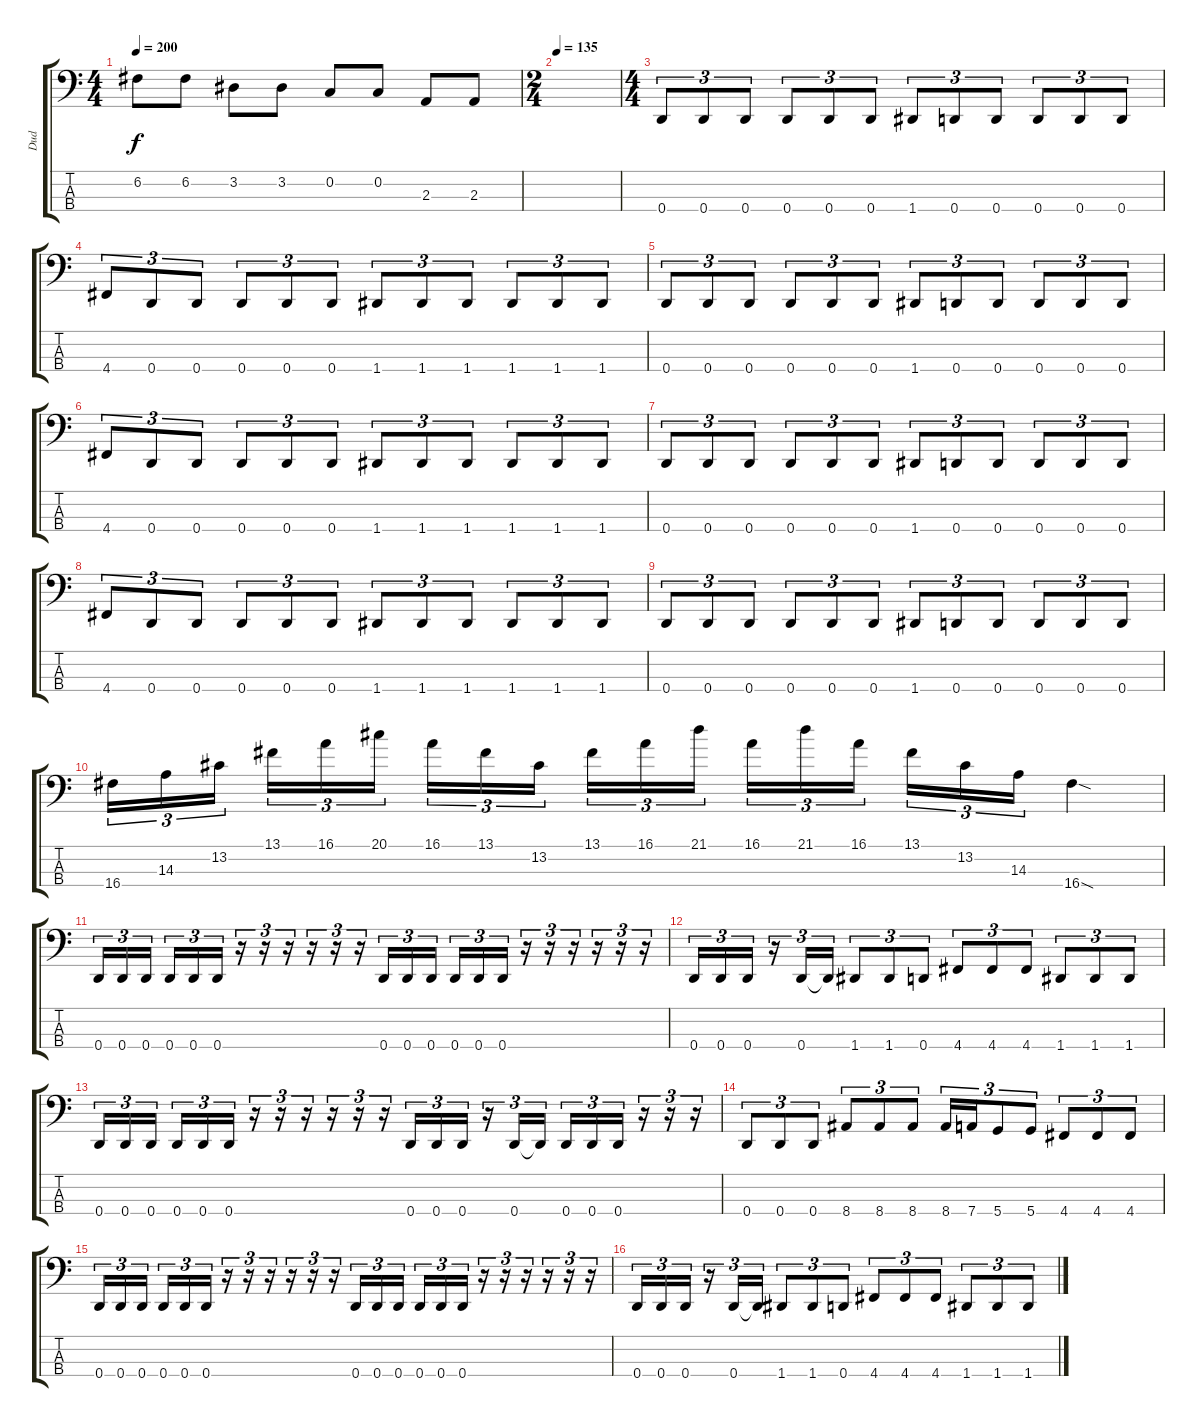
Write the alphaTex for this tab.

\track ("Dud" "Dud") {instrument slapbass1}
\staff {score tabs}
\tuning (F2 C2 G1 D1) {hide}
\ts (4 4)
\tempo 200
\clef f4
\ks c
6.2.8{dy f} 6.2.8 3.2.8 3.2.8 0.2.8 0.2.8 2.3.8 2.3.8 |
\ts (2 4)
\tempo 135
|
\ts (4 4)
0.4.8{tu (3 2)} 0.4.8{tu (3 2)} 0.4.8{tu (3 2)} 0.4.8{tu (3 2)} 0.4.8{tu (3 2)} 0.4.8{tu (3 2)} 1.4.8{tu (3 2)} 0.4.8{tu (3 2)} 0.4.8{tu (3 2)} 0.4.8{tu (3 2)} 0.4.8{tu (3 2)} 0.4.8{tu (3 2)} |
4.4.8{tu (3 2)} 0.4.8{tu (3 2)} 0.4.8{tu (3 2)} 0.4.8{tu (3 2)} 0.4.8{tu (3 2)} 0.4.8{tu (3 2)} 1.4.8{tu (3 2)} 1.4.8{tu (3 2)} 1.4.8{tu (3 2)} 1.4.8{tu (3 2)} 1.4.8{tu (3 2)} 1.4.8{tu (3 2)} |
0.4.8{tu (3 2)} 0.4.8{tu (3 2)} 0.4.8{tu (3 2)} 0.4.8{tu (3 2)} 0.4.8{tu (3 2)} 0.4.8{tu (3 2)} 1.4.8{tu (3 2)} 0.4.8{tu (3 2)} 0.4.8{tu (3 2)} 0.4.8{tu (3 2)} 0.4.8{tu (3 2)} 0.4.8{tu (3 2)} |
4.4.8{tu (3 2)} 0.4.8{tu (3 2)} 0.4.8{tu (3 2)} 0.4.8{tu (3 2)} 0.4.8{tu (3 2)} 0.4.8{tu (3 2)} 1.4.8{tu (3 2)} 1.4.8{tu (3 2)} 1.4.8{tu (3 2)} 1.4.8{tu (3 2)} 1.4.8{tu (3 2)} 1.4.8{tu (3 2)} |
0.4.8{tu (3 2)} 0.4.8{tu (3 2)} 0.4.8{tu (3 2)} 0.4.8{tu (3 2)} 0.4.8{tu (3 2)} 0.4.8{tu (3 2)} 1.4.8{tu (3 2)} 0.4.8{tu (3 2)} 0.4.8{tu (3 2)} 0.4.8{tu (3 2)} 0.4.8{tu (3 2)} 0.4.8{tu (3 2)} |
4.4.8{tu (3 2)} 0.4.8{tu (3 2)} 0.4.8{tu (3 2)} 0.4.8{tu (3 2)} 0.4.8{tu (3 2)} 0.4.8{tu (3 2)} 1.4.8{tu (3 2)} 1.4.8{tu (3 2)} 1.4.8{tu (3 2)} 1.4.8{tu (3 2)} 1.4.8{tu (3 2)} 1.4.8{tu (3 2)} |
0.4.8{tu (3 2)} 0.4.8{tu (3 2)} 0.4.8{tu (3 2)} 0.4.8{tu (3 2)} 0.4.8{tu (3 2)} 0.4.8{tu (3 2)} 1.4.8{tu (3 2)} 0.4.8{tu (3 2)} 0.4.8{tu (3 2)} 0.4.8{tu (3 2)} 0.4.8{tu (3 2)} 0.4.8{tu (3 2)} |
16.4.16{tu (3 2)} 14.3.16{tu (3 2)} 13.2.16{tu (3 2) beam splitsecondary} 13.1.16{tu (3 2)} 16.1.16{tu (3 2)} 20.1.16{tu (3 2)} 16.1.16{tu (3 2)} 13.1.16{tu (3 2)} 13.2.16{tu (3 2) beam splitsecondary} 13.1.16{tu (3 2)} 16.1.16{tu (3 2)} 21.1.16{tu (3 2)} 16.1.16{tu (3 2)} 21.1.16{tu (3 2)} 16.1.16{tu (3 2) beam splitsecondary} 13.1.16{tu (3 2)} 13.2.16{tu (3 2)} 14.3.16{tu (3 2)} 16.4{sod}.4 |
0.4.16{tu (3 2)} 0.4.16{tu (3 2)} 0.4.16{tu (3 2) beam splitsecondary} 0.4.16{tu (3 2)} 0.4.16{tu (3 2)} 0.4.16{tu (3 2)} r.16{tu (3 2)} r.16{tu (3 2)} r.16{tu (3 2)} r.16{tu (3 2)} r.16{tu (3 2)} r.16{tu (3 2)} 0.4.16{tu (3 2)} 0.4.16{tu (3 2)} 0.4.16{tu (3 2) beam splitsecondary} 0.4.16{tu (3 2)} 0.4.16{tu (3 2)} 0.4.16{tu (3 2)} r.16{tu (3 2)} r.16{tu (3 2)} r.16{tu (3 2)} r.16{tu (3 2)} r.16{tu (3 2)} r.16{tu (3 2)} |
0.4.16{tu (3 2)} 0.4.16{tu (3 2)} 0.4.16{tu (3 2)} r.16{tu (3 2)} 0.4.16{tu (3 2)} 0.4{t}.16{tu (3 2)} 1.4.8{tu (3 2)} 1.4.8{tu (3 2)} 0.4.8{tu (3 2)} 4.4.8{tu (3 2)} 4.4.8{tu (3 2)} 4.4.8{tu (3 2)} 1.4.8{tu (3 2)} 1.4.8{tu (3 2)} 1.4.8{tu (3 2)} |
0.4.16{tu (3 2)} 0.4.16{tu (3 2)} 0.4.16{tu (3 2) beam splitsecondary} 0.4.16{tu (3 2)} 0.4.16{tu (3 2)} 0.4.16{tu (3 2)} r.16{tu (3 2)} r.16{tu (3 2)} r.16{tu (3 2)} r.16{tu (3 2)} r.16{tu (3 2)} r.16{tu (3 2)} 0.4.16{tu (3 2)} 0.4.16{tu (3 2)} 0.4.16{tu (3 2)} r.16{tu (3 2)} 0.4.16{tu (3 2)} 0.4{t}.16{tu (3 2)} 0.4.16{tu (3 2)} 0.4.16{tu (3 2)} 0.4.16{tu (3 2)} r.16{tu (3 2)} r.16{tu (3 2)} r.16{tu (3 2)} |
0.4.8{tu (3 2)} 0.4.8{tu (3 2)} 0.4.8{tu (3 2)} 8.4.8{tu (3 2)} 8.4.8{tu (3 2)} 8.4.8{tu (3 2)} 8.4.16{tu (3 2)} 7.4.16{tu (3 2)} 5.4.8{tu (3 2)} 5.4.8{tu (3 2)} 4.4.8{tu (3 2)} 4.4.8{tu (3 2)} 4.4.8{tu (3 2)} |
0.4.16{tu (3 2)} 0.4.16{tu (3 2)} 0.4.16{tu (3 2) beam splitsecondary} 0.4.16{tu (3 2)} 0.4.16{tu (3 2)} 0.4.16{tu (3 2)} r.16{tu (3 2)} r.16{tu (3 2)} r.16{tu (3 2)} r.16{tu (3 2)} r.16{tu (3 2)} r.16{tu (3 2)} 0.4.16{tu (3 2)} 0.4.16{tu (3 2)} 0.4.16{tu (3 2) beam splitsecondary} 0.4.16{tu (3 2)} 0.4.16{tu (3 2)} 0.4.16{tu (3 2)} r.16{tu (3 2)} r.16{tu (3 2)} r.16{tu (3 2)} r.16{tu (3 2)} r.16{tu (3 2)} r.16{tu (3 2)} |
0.4.16{tu (3 2)} 0.4.16{tu (3 2)} 0.4.16{tu (3 2)} r.16{tu (3 2)} 0.4.16{tu (3 2)} 0.4{t}.16{tu (3 2)} 1.4.8{tu (3 2)} 1.4.8{tu (3 2)} 0.4.8{tu (3 2)} 4.4.8{tu (3 2)} 4.4.8{tu (3 2)} 4.4.8{tu (3 2)} 1.4.8{tu (3 2)} 1.4.8{tu (3 2)} 1.4.8{tu (3 2)}
